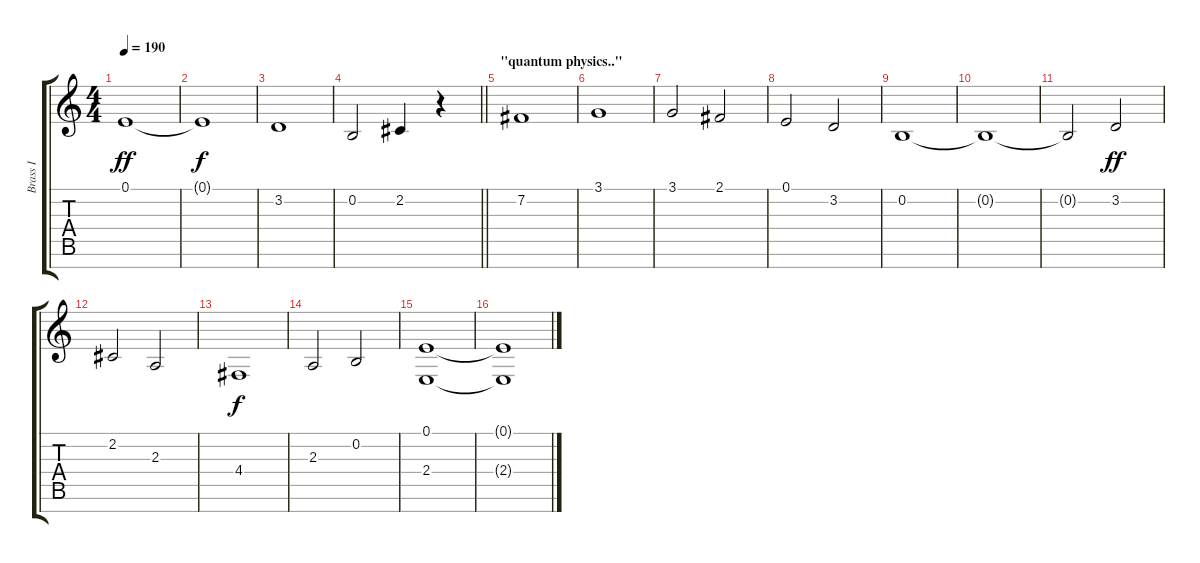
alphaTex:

\track ("Brass I" "Brass I") {instrument frenchhorn}
\staff {score tabs}
\tuning (E4 B3 G3 D3 A2 E2 B1) {hide}
\ts (4 4)
\tempo 190
\clef g2
\ks c
0.1.1{dy ff} |
0.1{t}.1{dy f} |
3.2.1 |
\barLineRight lightlight
0.2.2 2.2.4 r.4 |
\section ("" "\"quantum physics..\"")
7.2.1 |
3.1.1 |
3.1.2 2.1.2 |
0.1.2 3.2.2 |
0.2.1 |
0.2{t}.1 |
0.2{t}.2 3.2.2{dy ff} |
2.2.2 2.3.2 |
4.4.1{dy f} |
2.3.2 0.2.2 |
(0.1 2.4).1 |
(0.1{t} 2.4{t}).1
